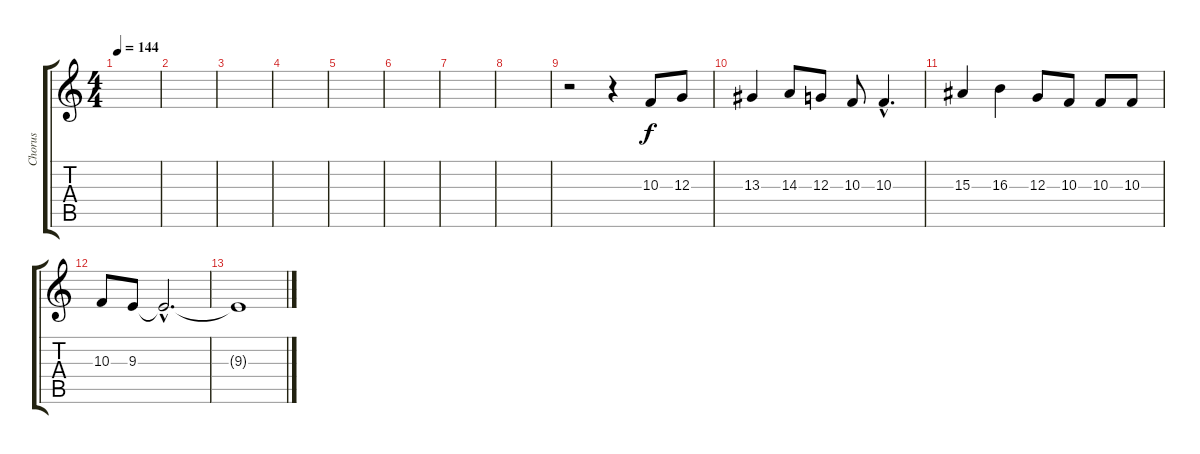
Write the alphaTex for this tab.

\track ("Chorus" "Chorus") {instrument sopranosax}
\staff {score tabs}
\tuning (E4 B3 G3 D3 A2 E2) {hide}
\ts (4 4)
\tempo 144
\clef g2
\ks c
|
|
|
|
|
|
|
|
r.2 r.4 10.3.8 12.3.8 |
13.3.4 14.3.8 12.3.8 10.3.8 10.3{hac}.4{d} |
15.3.4 16.3.4 12.3.8 10.3.8 10.3.8 10.3.8 |
10.3.8 9.3.8 9.3{hac t}.2{d} |
9.3{t}.1
